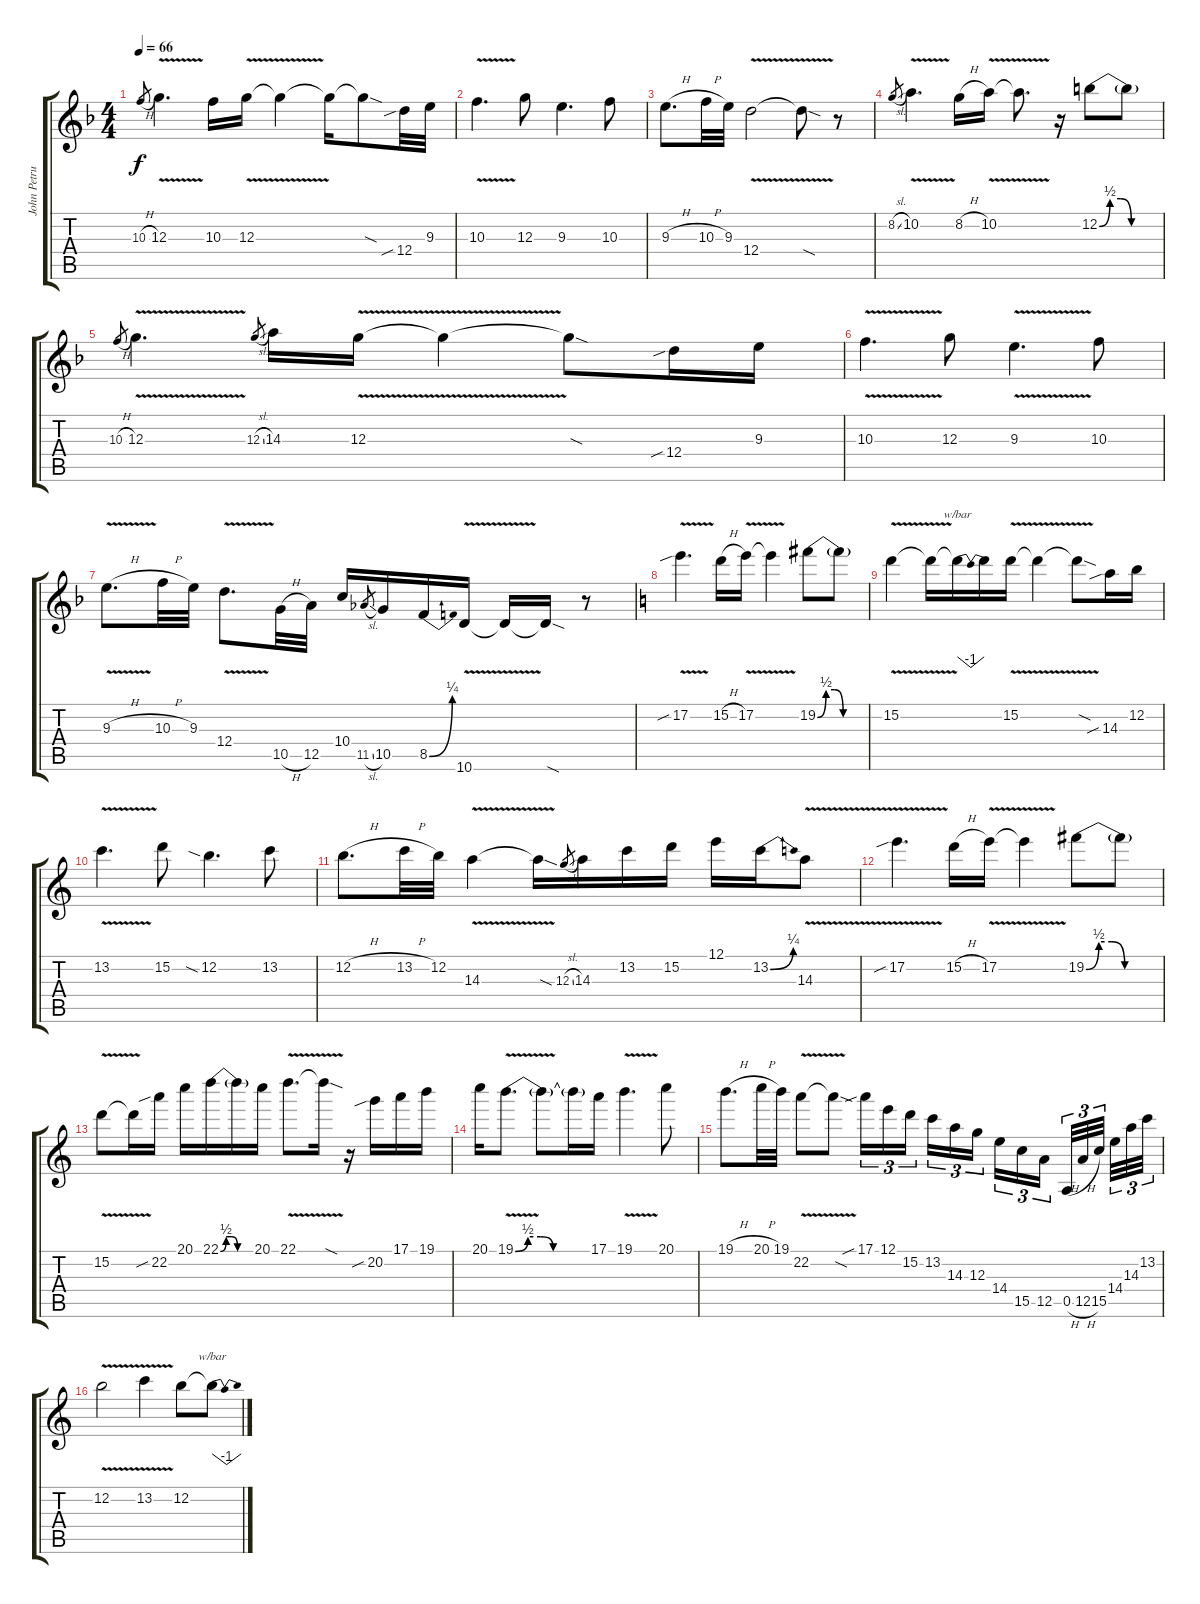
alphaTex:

\track ("John Petrucci - Guitar" "John Petru") {instrument distortionguitar}
\staff {score tabs}
\tuning (E4 B3 G3 D3 A2 E2) {hide}
\ts (4 4)
\tempo 66
\clef g2
\ks dminor
10.3{h}.8{gr dy f} 12.3{v}.4{d} 10.3.16 12.3{v}.16 12.3{t}.4 12.3{t}.16 12.3{sod t}.8 12.4{sib}.32 9.3.32 |
10.3{v}.4{d} 12.3.8 9.3.4{d} 10.3.8 |
9.3{h}.8{d} 10.3{h}.32 9.3.32 12.4{v}.2 12.4{sod t}.8 r.8 |
8.2{sl}.8{gr} 10.2{v}.4{d} 8.2{h}.16 10.2{v}.16 10.2{t}.8{d} r.16 12.2{be (custom 0 0 10 2 20 2 30 0 60 0)}.8 12.2{t}.8 |
10.3{h}.8{gr} 12.3{v}.4{d} 12.3{sl}.8{gr} 14.3.16 12.3{v}.16 12.3{t}.4 12.3{sod t}.8 12.4{sib}.16 9.3.16 |
10.3{v}.4{d} 12.3.8 9.3{v}.4{d} 10.3.8 |
9.3{v h}.8{d} 10.3{h}.32 9.3.32 12.4{v}.8{d} 10.5{h}.32 12.5.32 10.4.16 11.5{sl}.8{gr} 10.5.16 8.5{be (bend 0 0 60 1)}.16 10.6{v}.16 10.6{t}.16 10.6{sod t}.16 r.8 |
\ks aminor
17.2{v sib}.4{d} 15.2{h}.16 17.2{v}.16 17.2{t}.4 19.2{be (custom 0 0 10 2 20 2 30 0 60 0)}.8 19.2{t}.8 |
15.2{v}.4 15.2{t}.16 15.2{t}.16{tbe (dip default 0 0 30 -4 60 0)} 15.2{t}.16 15.2{v}.16 15.2{t}.4 15.2{v sod t}.8 14.3{sib}.16 12.2.16 |
13.2{v}.4{d} 15.2.8 12.2{sia}.4{d} 13.2.8 |
12.2{h}.8{d} 13.2{h}.32 12.2.32 14.3{v}.4 14.3{sod t}.16 12.3{sl}.8{gr} 14.3.16 13.2.16 15.2.16 12.1.16 13.2{be (bend 0 0 60 1)}.16 14.3{v}.8 |
17.2{v sib}.4{d} 15.2{h}.16 17.2{v}.16 17.2{t}.4 19.2{be (custom 0 0 10 2 20 2 30 0 60 0)}.8 19.2{t}.8 |
15.2{v}.8 15.2{t}.16 22.2{sib}.16 20.1.16 22.1{be (custom 0 0 10 2 20 2 30 0 60 0)}.16 22.1{t}.16 20.1.16 22.1{v}.8{d} 22.1{sod t}.16 r.16 20.2{sib}.16 17.1.16 19.1.16 |
20.1.16 19.1{be (custom 0 0 10 2 20 2 30 0 60 0) v}.8{d} 19.1{t}.8 19.1{t}.16 17.1.16 19.1{v}.4{d} 20.1.8 |
19.1{h}.8{d} 20.1{h}.32 19.1.32 22.2{v}.8 22.2{sod t}.8 17.1{sib}.16{tu (3 2)} 12.1.16{tu (3 2)} 15.2.16{tu (3 2) beam splitsecondary} 13.2.16{tu (3 2)} 14.3.16{tu (3 2)} 12.3.16{tu (3 2)} 14.4.16{tu (3 2)} 15.5.16{tu (3 2)} 12.5.16{tu (3 2) beam splitsecondary} 0.5{h}.32{tu (3 2)} 12.5{h}.32{tu (3 2)} 15.5.32{tu (3 2) beam splitsecondary} 14.4.32{tu (3 2)} 14.3.32{tu (3 2)} 13.2.32{tu (3 2)} |
12.2{v}.2 13.2{v}.4 12.2.8 12.2{t}.8{tbe (dip default 0 0 30 -4 60 0)}
